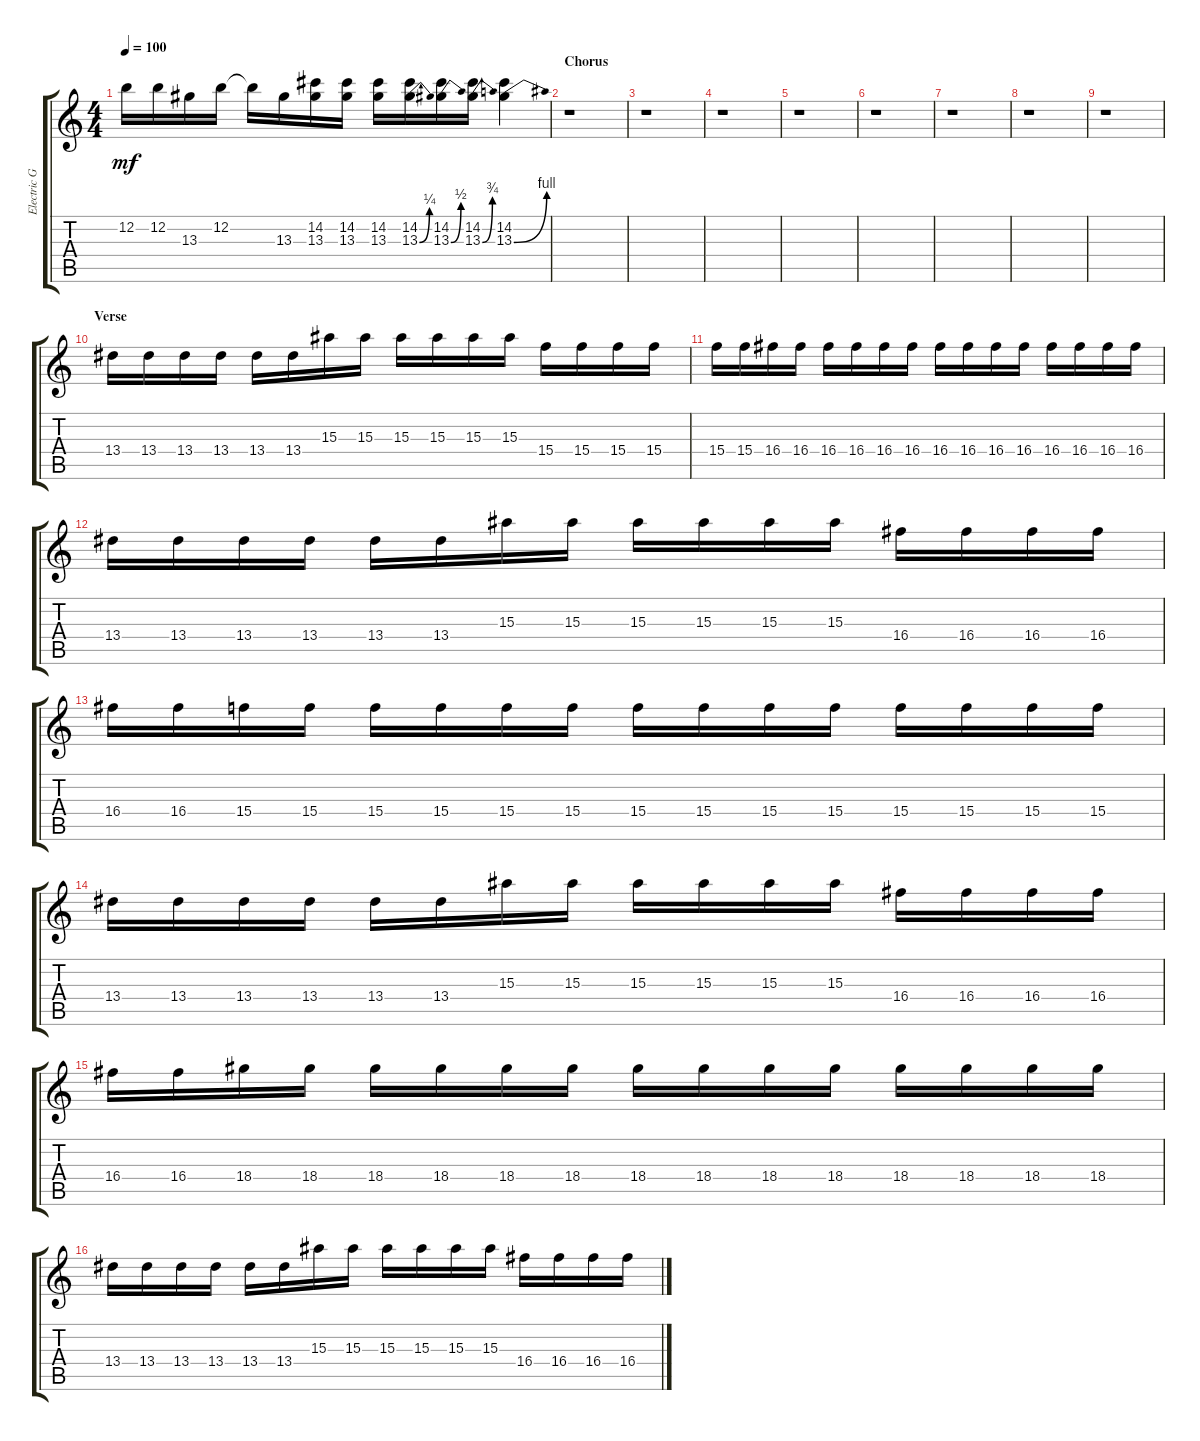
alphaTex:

\track ("Electric Guitar" "Electric G") {instrument distortionguitar}
\staff {score tabs}
\tuning (E4 B3 G3 D3 A2 E2) {hide}
\ts (4 4)
\tempo 100
\clef g2
\ks c
12.2.16{dy mf} 12.2.16 13.3.16 12.2.16 12.2{t}.16 13.3.16 (14.2 13.3).16 (14.2 13.3).16 (14.2 13.3).16 (14.2 13.3{be (bend 0 0 60 1)}).16 (14.2 13.3{be (bend 0 0 60 2)}).16 (14.2 13.3{be (bend 0 0 60 3)}).16 (14.2 13.3{be (bend 0 0 60 4)}).4 |
\section ("" "Chorus")
r.1 |
r.1 |
r.1 |
r.1 |
r.1 |
r.1 |
r.1 |
r.1 |
\section ("" "Verse")
13.4.16 13.4.16 13.4.16 13.4.16 13.4.16 13.4.16 15.3.16 15.3.16 15.3.16 15.3.16 15.3.16 15.3.16 15.4.16 15.4.16 15.4.16 15.4.16 |
15.4.16 15.4.16 16.4.16 16.4.16 16.4.16 16.4.16 16.4.16 16.4.16 16.4.16 16.4.16 16.4.16 16.4.16 16.4.16 16.4.16 16.4.16 16.4.16 |
13.4.16 13.4.16 13.4.16 13.4.16 13.4.16 13.4.16 15.3.16 15.3.16 15.3.16 15.3.16 15.3.16 15.3.16 16.4.16 16.4.16 16.4.16 16.4.16 |
16.4.16 16.4.16 15.4.16 15.4.16 15.4.16 15.4.16 15.4.16 15.4.16 15.4.16 15.4.16 15.4.16 15.4.16 15.4.16 15.4.16 15.4.16 15.4.16 |
13.4.16 13.4.16 13.4.16 13.4.16 13.4.16 13.4.16 15.3.16 15.3.16 15.3.16 15.3.16 15.3.16 15.3.16 16.4.16 16.4.16 16.4.16 16.4.16 |
16.4.16 16.4.16 18.4.16 18.4.16 18.4.16 18.4.16 18.4.16 18.4.16 18.4.16 18.4.16 18.4.16 18.4.16 18.4.16 18.4.16 18.4.16 18.4.16 |
13.4.16 13.4.16 13.4.16 13.4.16 13.4.16 13.4.16 15.3.16 15.3.16 15.3.16 15.3.16 15.3.16 15.3.16 16.4.16 16.4.16 16.4.16 16.4.16
